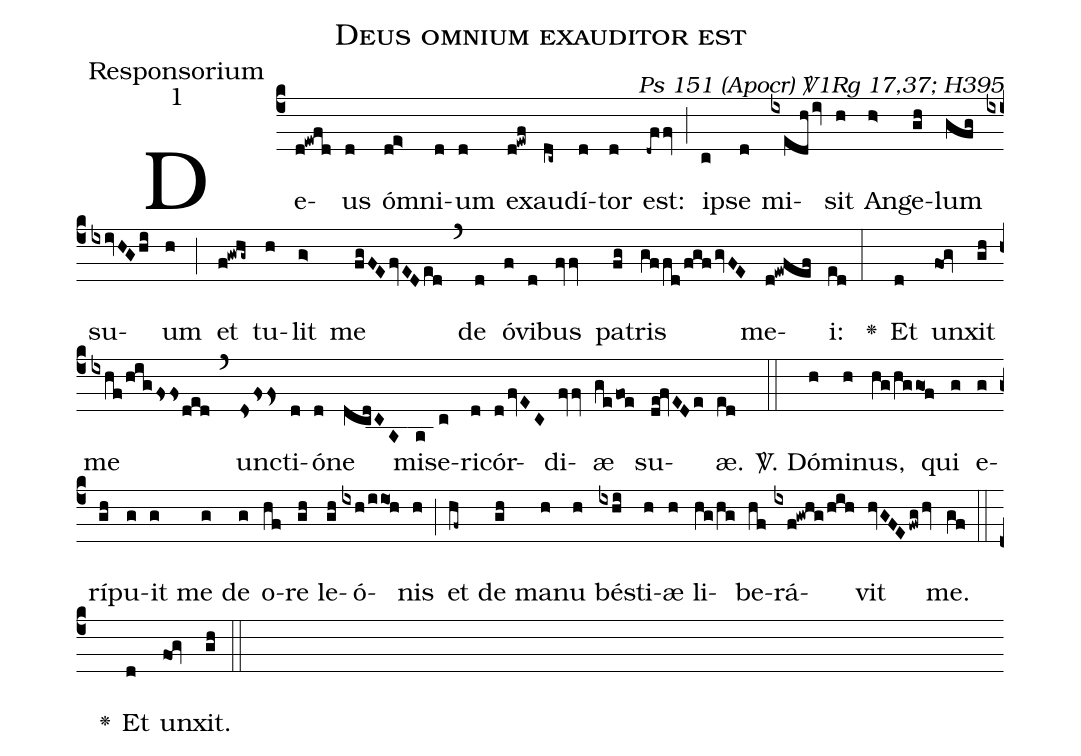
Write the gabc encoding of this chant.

name:Deus omnium exauditor est;
office-part:Responsorium;
mode:1;
commentary:Ps 151 (Apocr) \Vbar 1Rg 17,37; H395;
%%
(c4)De(d!ewfd)us(d) óm(de>)ni(d)um(d) e(d!ewf)xau(dc~)dí(d)tor(d) est:(-dffv) (;)
i(c)pse(d) mi(ixedhiv)sit(h) An(h>)ge(gh)lum(gfg) su(ixivHGhi)um(h) (;)
et(f!gwhg~) tu(h)lit(g>) me(fgFEfvEDed) (`)
de(d) ó(f)vi(d)bus(fvv) pa(fg)tris(gf/fd/fgfgvFE) me(d!ewfef)i:(ed) (:)
<v>\greheightstar</v>()
Et(d) un(fog)xit(gh) me(ixhf/hig/fssded) (`)
un(dsfsfs>)cti(d)ó(d)ne(dcdCA) mi(a)se(c)ri(d)cór(dfvEC)di(fvv)æ(ge/foe) su(de!fvEDe)æ.(ed) (::)

<sp>V/</sp>.
Dó(h)mi(h)nus,(hg/hg/go1f) qui(g) e(g)rí(gh)pu(g)it(g) me(g)
de(g) o(hf)re(gh) le(gh)ó(ixh/iio1h)nis(h) (;)
et(hf~) de(gh) ma(h)nu(h) bé(ixhi)sti(h)æ(h)
li(hg/hg)be(hf)rá(ixf!gwhg/hih)vit(hvGFEfwghv) me.(gf) (::)

<v>\greheightstar</v>() Et(d) un(fog)xit.(gh) (::)
